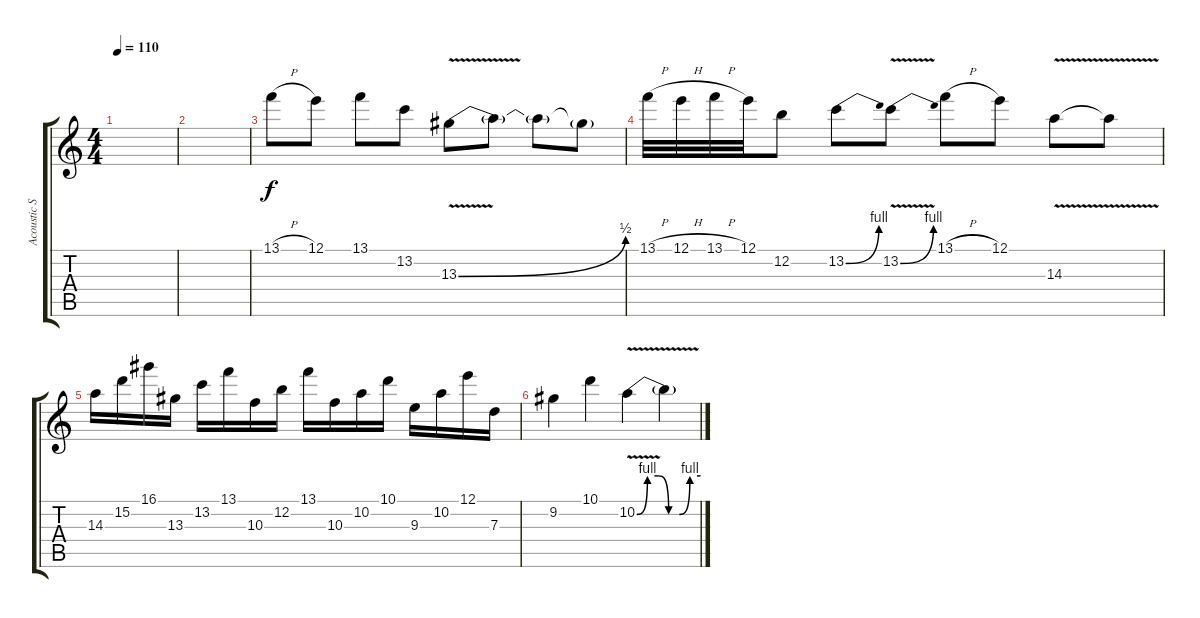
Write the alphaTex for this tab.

\track ("Acoustic Solo" "Acoustic S") {instrument acousticguitarsteel}
\staff {score tabs}
\tuning (E4 B3 G3 D3 A2 E2) {hide}
\ts (4 4)
\tempo 110
\clef g2
\ks c
|
|
13.1{h}.8 12.1.8 13.1.8 13.2.8 13.3{be (bend 0 0 60 2) v}.8 13.3{t}.8 13.3{t}.8 13.3{t}.8 |
13.1{h}.32 12.1{h}.32 13.1{h}.32 12.1.32 12.2.8 13.2{be (bend 0 0 60 4)}.8 13.2{be (bend 0 0 60 4) v}.8 13.1{h}.8 12.1.8 14.3{v}.8 14.3{t}.8 |
14.3.16 15.2.16 16.1.16 13.3.16 13.2.16 13.1.16 10.3.16 12.2.16 13.1.16 10.3.16 10.2.16 10.1.16 9.3.16 10.2.16 12.1.16 7.3.16 |
9.2.4 10.1.4 10.2{be (custom 0 0 10 4 20 4 30 0 40 0 50 4 60 4) v}.4 10.2{t}.4
